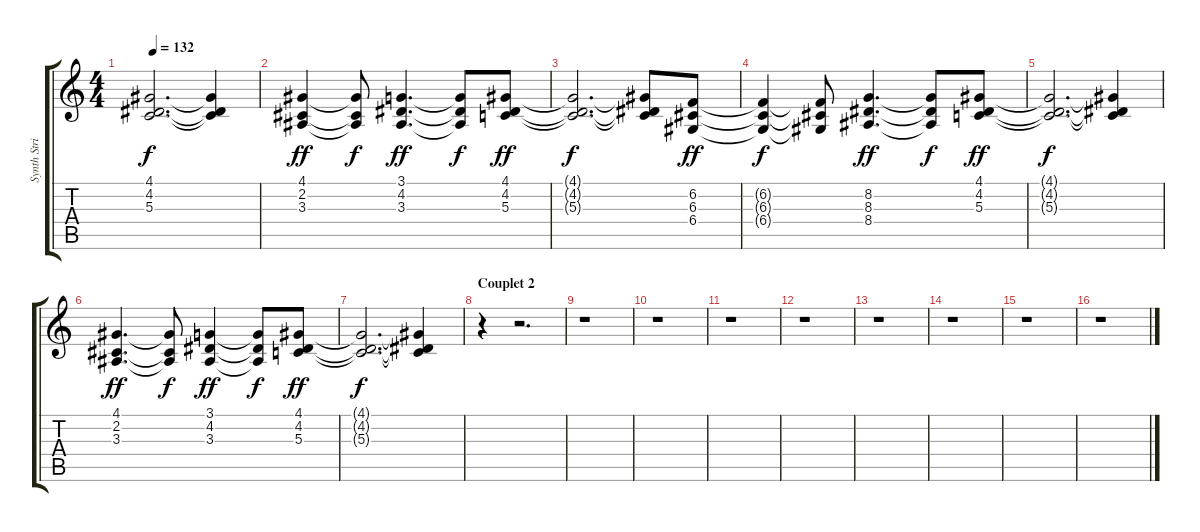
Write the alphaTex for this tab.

\track ("Synth Strings" "Synth Stri") {instrument synthstrings1}
\staff {score tabs}
\tuning (E4 B3 G3 D3 A2 E2) {hide}
\ts (4 4)
\tempo 132
\clef g2
\ks c
(4.1{t} 4.2{t} 5.3{t}).2{d dy f} (4.1{t} 4.2{t} 5.3{t}).4 |
(4.1 2.2 3.3).4{dy ff} (4.1{t} 2.2{t} 3.3{t}).8{dy f} (3.1 4.2 3.3).4{d dy ff} (3.1{t} 4.2{t} 3.3{t}).8{dy f} (4.1 4.2 5.3).8{dy ff} |
(4.1{t} 4.2{t} 5.3{t}).2{d dy f} (4.1{t} 4.2{t} 5.3{t}).8 (6.2 6.3 6.4).8{dy ff} |
(6.2{t} 6.3{t} 6.4{t}).4{dy f} (6.2{t} 6.3{t} 6.4{t}).8 (8.2 8.3 8.4).4{d dy ff} (8.2{t} 8.3{t} 8.4{t}).8{dy f} (4.1 4.2 5.3).8{dy ff} |
(4.1{t} 4.2{t} 5.3{t}).2{d dy f} (4.1{t} 4.2{t} 5.3{t}).4 |
(4.1 2.2 3.3).4{d dy ff} (4.1{t} 2.2{t} 3.3{t}).8{dy f} (3.1 4.2 3.3).4{dy ff} (3.1{t} 4.2{t} 3.3{t}).8{dy f} (4.1 4.2 5.3).8{dy ff} |
(4.1{t} 4.2{t} 5.3{t}).2{d dy f} (4.1{t} 4.2{t} 5.3{t}).4 |
\section ("" "Couplet 2")
r.4 r.2{d} |
r.1 |
r.1 |
r.1 |
r.1 |
r.1 |
r.1 |
r.1 |
r.1
